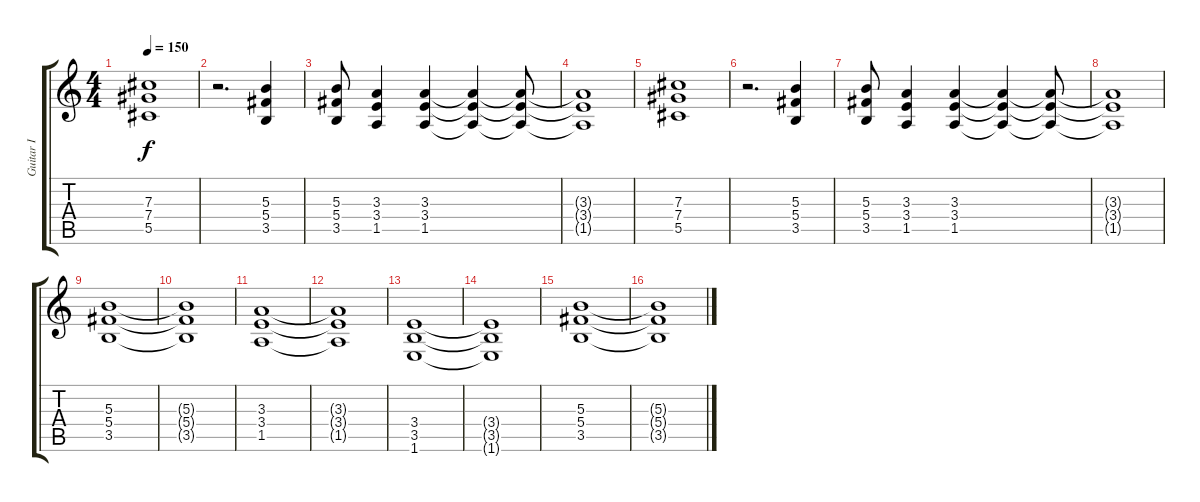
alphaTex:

\track ("Guitar I" "Guitar I") {instrument distortionguitar}
\staff {score tabs}
\tuning (Eb4 Bb3 Gb3 Db3 Ab2 Eb2) {hide}
\ts (4 4)
\tempo 150
\clef g2
\ks c
(7.3 7.4 5.5).1{dy f} |
r.2{d} (5.3 5.4 3.5).4 |
(5.3 5.4 3.5).8 (3.3 3.4 1.5).4 (3.3 3.4 1.5).4 (3.3{t} 3.4{t} 1.5{t}).4 (3.3{t} 3.4{t} 1.5{t}).8 |
(3.3{t} 3.4{t} 1.5{t}).1 |
(7.3 7.4 5.5).1 |
r.2{d} (5.3 5.4 3.5).4 |
(5.3 5.4 3.5).8 (3.3 3.4 1.5).4 (3.3 3.4 1.5).4 (3.3{t} 3.4{t} 1.5{t}).4 (3.3{t} 3.4{t} 1.5{t}).8 |
(3.3{t} 3.4{t} 1.5{t}).1 |
(5.3 5.4 3.5).1 |
(5.3{t} 5.4{t} 3.5{t}).1 |
(3.3 3.4 1.5).1 |
(3.3{t} 3.4{t} 1.5{t}).1 |
(3.4 3.5 1.6).1 |
(3.4{t} 3.5{t} 1.6{t}).1 |
(5.3 5.4 3.5).1 |
(5.3{t} 5.4{t} 3.5{t}).1
